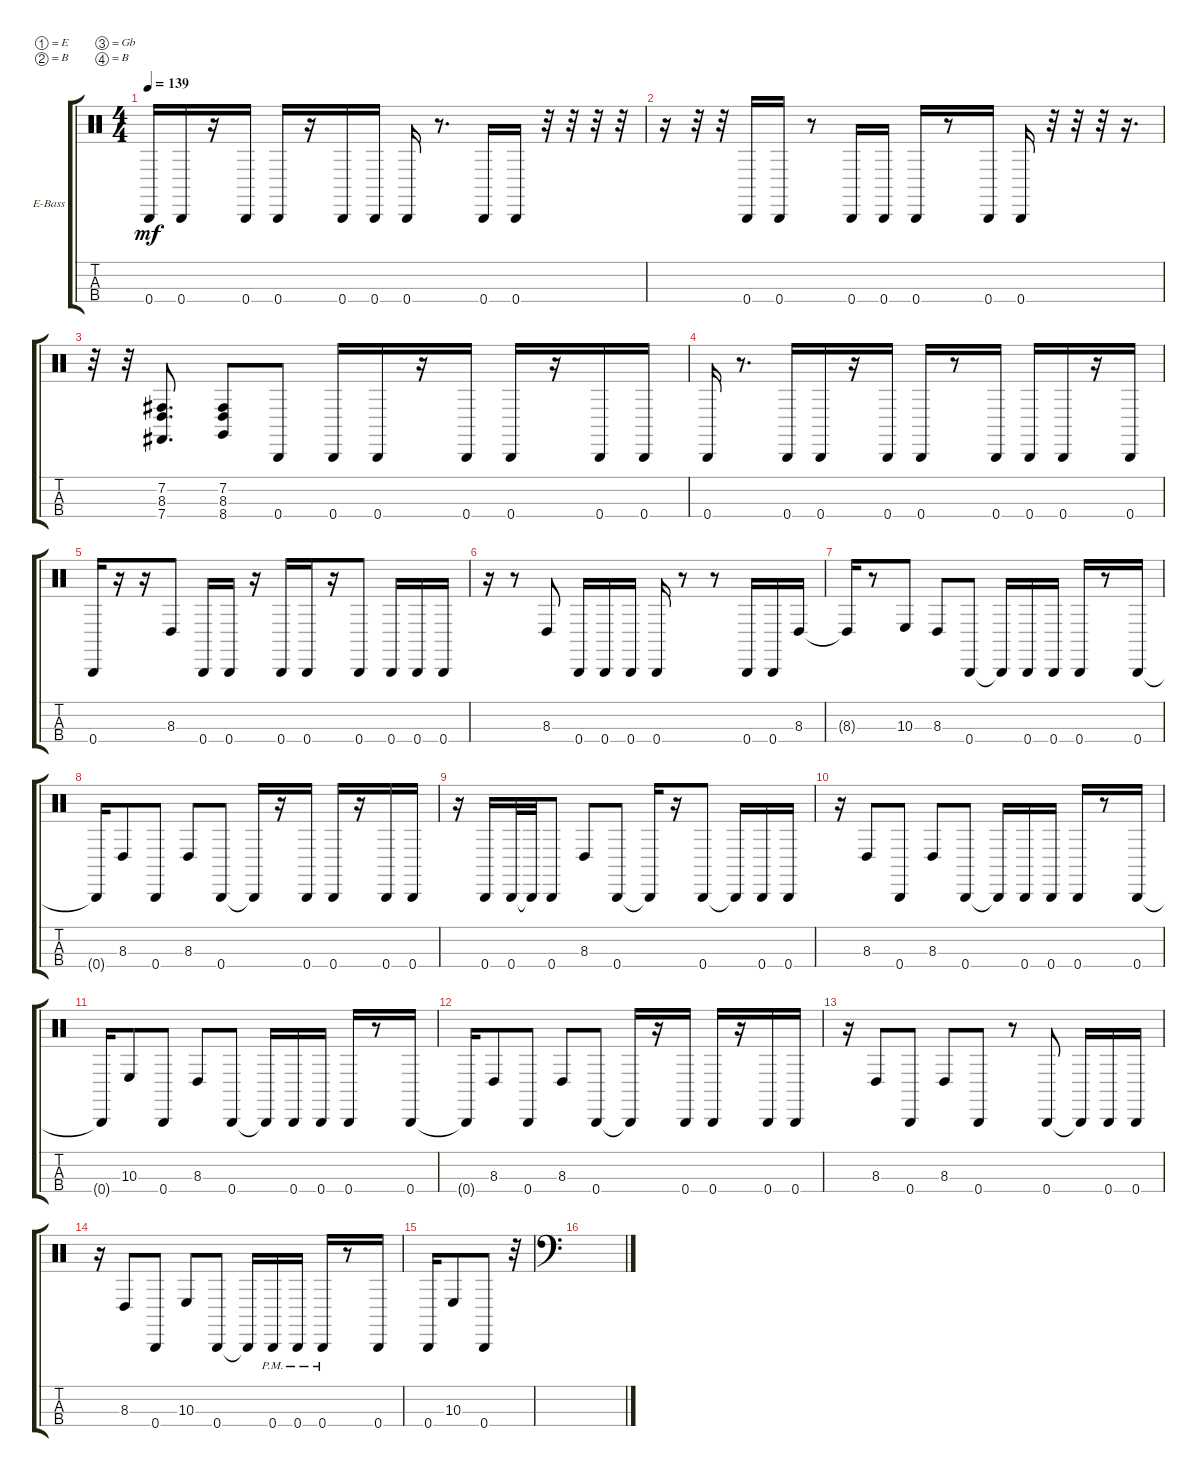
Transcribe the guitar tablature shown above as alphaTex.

\bracketExtendMode groupsimilarinstruments
\firstSystemTrackNameOrientation horizontal
\otherSystemsTrackNameOrientation horizontal
\track ("Electric Bass" "E-Bass") {instrument electricbassfinger}
\staff {score tabs}
\tuning (E2 B1 Gb1 B0)
\ts (4 4)
\tempo 139
\clef neutral
\scale
0.333333
\ks c
0.4.16{dy mf} 0.4.16 r.16 0.4.16 0.4.16 r.16 0.4.16 0.4.16 0.4.16 r.8{d} 0.4.16 0.4.16 r.32 r.32 r.32 r.32 |
\scale
0.333333 r.16 r.32 r.32 0.4.16 0.4.16 r.8 0.4.16 0.4.16 0.4.16 r.8 0.4.16 0.4.16 r.32 r.32 r.32 r.16{d} |
\scale
0.333333 r.32 r.32 (7.2 8.3 7.4).8{d} (8.4 8.3 7.2).8 0.4.8 0.4.16 0.4.16 r.16 0.4.16 0.4.16 r.16 0.4.16 0.4.16 |
\scale
0.333333 0.4.16 r.8{d} 0.4.16 0.4.16 r.16 0.4.16 0.4.16 r.8 0.4.16 0.4.16 0.4.16 r.16 0.4.16 |
\scale
0.333333 0.4.16 r.16 r.16 8.3.8 0.4.16 0.4.16 r.16 0.4.16 0.4.16 r.16 0.4.8 0.4.16 0.4.16 0.4.16 |
\scale
0.333333 r.16 r.8 8.3.8 0.4.16 0.4.16 0.4.16 0.4.16 r.8 r.8 0.4.16 0.4.16 8.3.16 |
\scale
0.333333 8.3{t}.16 r.8 10.3.8 8.3.8 0.4.8 0.4{t}.16 0.4.16 0.4.16 0.4.16 r.8 0.4.16 |
\scale
0.333333 0.4{t}.16 8.3.8 0.4.8 8.3.8 0.4.8 0.4{t}.16 r.16 0.4.16 0.4.16 r.16 0.4.16 0.4.16 |
\scale
0.333333 r.16 0.4.16 0.4.32 0.4{t}.32 0.4.8 8.3.8 0.4.8 0.4{t}.16 r.16 0.4.8 0.4{t}.16 0.4.16 0.4.16 |
\scale
0.333333 r.16 8.3.8 0.4.8 8.3.8 0.4.8 0.4{t}.16 0.4.16 0.4.16 0.4.16 r.8 0.4.16 |
\scale
0.333333 0.4{t}.16 10.3.8 0.4.8 8.3.8 0.4.8 0.4{t}.16 0.4.16 0.4.16 0.4.16 r.8 0.4.16 |
\scale
0.333333 0.4{t}.16 8.3.8 0.4.8 8.3.8 0.4.8 0.4{t}.16 r.16 0.4.16 0.4.16 r.16 0.4.16 0.4.16 |
\scale
0.333333 r.16 8.3.8 0.4.8 8.3.8 0.4.8 r.8 0.4.8 0.4{t}.16 0.4.16 0.4.16 |
\scale
0.333333 r.16 8.3.8 0.4.8 10.3.8 0.4.8 0.4{t}.16 0.4{pm}.16 0.4{pm}.16 0.4{pm}.16 r.8 0.4.16 |
\scale
0.333333 0.4.16 10.3.8 0.4.8 r.32 |
\clef f4
\scale
0.333333
